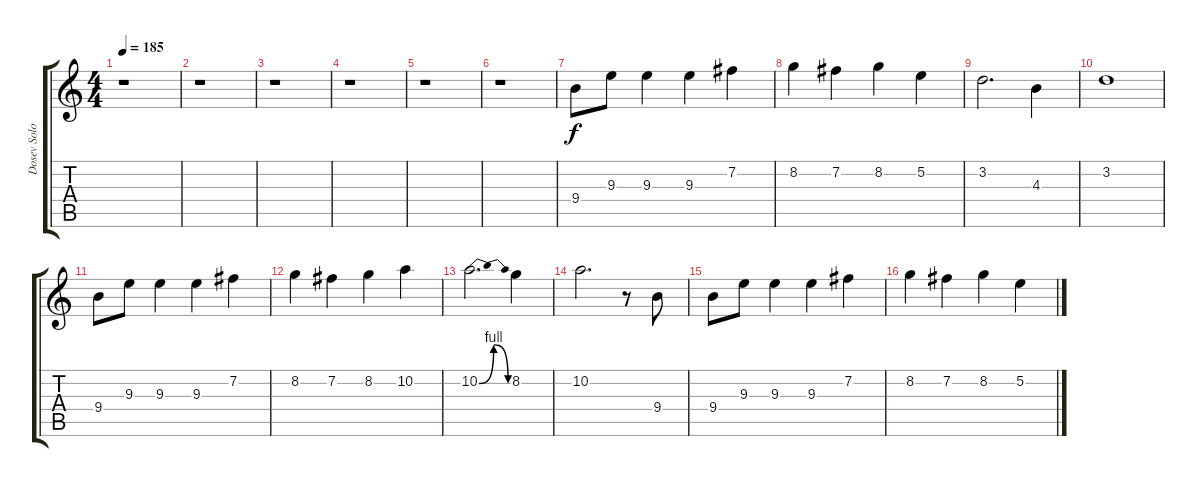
\track ("Dosev Solo" "Dosev Solo") {instrument distortionguitar}
\staff {score tabs}
\tuning (E4 B3 G3 D3 A2 E2) {hide}
\ts (4 4)
\tempo 185
\clef g2
\ks c
r.1{dy f} |
r.1 |
r.1 |
r.1 |
r.1 |
r.1 |
9.4.8 9.3.8 9.3.4 9.3.4 7.2.4 |
8.2.4 7.2.4 8.2.4 5.2.4 |
3.2.2{d} 4.3.4 |
3.2.1 |
9.4.8 9.3.8 9.3.4 9.3.4 7.2.4 |
8.2.4 7.2.4 8.2.4 10.2.4 |
10.2{be (bendrelease 0 0 15 4 55 4 60 0)}.2{d} 8.2.4 |
10.2.2{d} r.8 9.4.8 |
9.4.8 9.3.8 9.3.4 9.3.4 7.2.4 |
8.2.4 7.2.4 8.2.4 5.2.4
